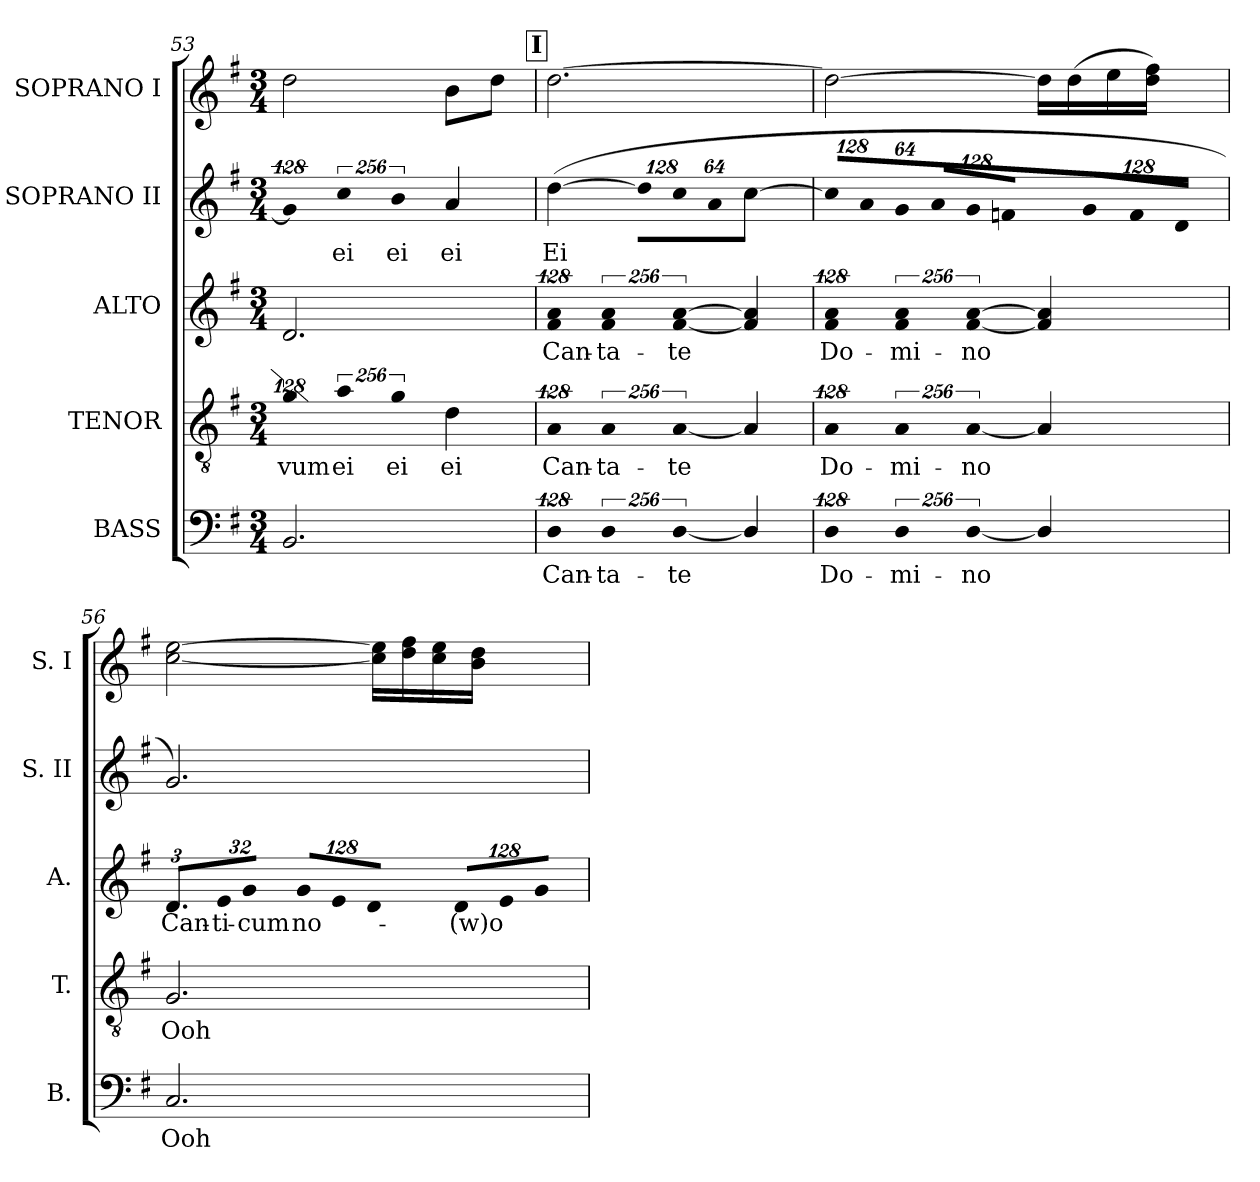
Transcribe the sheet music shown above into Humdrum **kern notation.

**kern	**text	**kern	**text	**kern	**text	**kern	**text	**kern
*part5	*part5	*part4	*part4	*part3	*part3	*part2	*part2	*part1
*staff5	*staff5	*staff4	*staff4	*staff3	*staff3	*staff2	*staff2	*staff1
*I"BASS	*	*I"TENOR	*	*I"ALTO	*	*I"SOPRANO II	*	*I"SOPRANO I
*I'B.	*	*I'T.	*	*I'A.	*	*I'S. II	*	*I'S. I
*clefF4	*	*clefGv2	*	*clefG2	*	*clefG2	*	*clefG2
*	*	*ITrd7c12	*	*	*	*	*	*
*k[f#]	*	*k[f#]	*	*k[f#]	*	*k[f#]	*	*k[f#]
*G:	*	*G:	*	*G:	*	*G:	*	*G:
*M3/4	*	*M3/4	*	*M3/4	*	*M3/4	*	*M3/4
=53	=53	=53	=53	=53	=53	=53	=53	=53
!	!	!LO:N:vis=4	!	!	!	!	!	!
!	!	!	!LO:LY:b:color=#000000	!	!	!LO:N:vis=4	!	!
2.BBi/	.	512%85Gi\	vum	2.di/	.	512%85gi/]	.	2ddi\
!	!	!LO:N:vis=4	!	!	!	!	!	!
!	!	!	!LO:LY:b:color=#000000	!	!	!LO:N:vis=4	!	!
!	!	!	!	!	!	!	!LO:LY:b:color=#000000	!
.	.	1024%171Ai\	ei	.	.	1024%171cci\	ei	.
!	!	!LO:N:vis=4	!	!	!	!	!	!
!	!	!	!LO:LY:b:color=#000000	!	!	!LO:N:vis=4	!	!
!	!	!	!	!	!	!	!LO:LY:b:color=#000000	!
.	.	1024%171Gi\	ei	.	.	1024%171bi/	ei	.
!	!	!	!LO:LY:b:color=#000000	!	!	!	!	!
!	!	!	!	!	!	!	!LO:LY:b:color=#000000	!
.	.	4Di\	ei	.	.	4ai/	ei	8bi\L
.	.	.	.	.	.	.	.	8ddi\J
!!LO:REH:place=s1:B:color=#000000:enc=box:fs=19.4262:t=I
=54	=54	=54	=54	=54	=54	=54	=54	=54
!LO:N:vis=4	!	!	!	!	!	!	!	!
!	!LO:LY:b:color=#000000	!LO:N:vis=4	!	!	!	!	!	!
!	!	!	!LO:LY:b:color=#000000	!LO:N:vis=4	!	!	!	!
!	!	!	!	!	!LO:LY:b:color=#000000	!	!	!
!	!	!	!	!	!	!	!LO:LY:b:color=#000000	!
512%85Di/	Can-	512%85AAi/	Can-	512%85f#i/ 512%85ai	Can-	([>4ddi\	Ei	[>2.ddi\
!LO:N:vis=4	!	!	!	!	!	!	!	!
!	!LO:LY:b:color=#000000	!LO:N:vis=4	!	!	!	!	!	!
!	!	!	!LO:LY:b:color=#000000	!LO:N:vis=4	!	!	!	!
!	!	!	!	!	!LO:LY:b:color=#000000	!	!	!
1024%171Di/	-ta-	1024%171AAi/	-ta-	1024%171f#i/ 1024%171ai	-ta-	.	.	.
*	*	*	*	*	*	*Xbrackettup	*	*
!	!	!	!	!	!	!LO:N:vis=8	!	!
.	.	.	.	.	.	1024%85ddi\L]	.	.
!LO:N:vis=4	!	!	!	!	!	!	!	!
!	!LO:LY:b:color=#000000	!LO:N:vis=4	!	!	!	!	!	!
!	!	!	!LO:LY:b:color=#000000	!LO:N:vis=4	!	!	!	!
!	!	!	!	!	!LO:LY:b:color=#000000	!LO:N:vis=8	!	!
[<1024%171Di/	-te	[<1024%171AAi/	-te	[<1024%171f#i/ [>1024%171ai	-te	1024%85cci\	.	.
!	!	!	!	!	!	!LO:N:vis=8	!	!
.	.	.	.	.	.	512%43ai\J	.	.
4Di/]	.	4AAi/]	.	4f#i/] 4ai]	.	[>4cci\	.	.
!!LO:LB:g=z
=55	=55	=55	=55	=55	=55	=55	=55	=55
!LO:N:vis=4	!	!	!	!	!	!	!	!
!	!LO:LY:b:color=#000000	!LO:N:vis=4	!	!	!	!	!	!
!	!	!	!LO:LY:b:color=#000000	!LO:N:vis=4	!	!	!	!
!	!	!	!	!	!LO:LY:b:color=#000000	!LO:N:vis=8	!	!
512%85Di/	Do-	512%85AAi/	Do-	512%85f#i/ 512%85ai	Do-	1024%85cci/L]	.	2ddi\_>
!	!	!	!	!	!	!LO:N:vis=8	!	!
.	.	.	.	.	.	1024%85ai/	.	.
!LO:N:vis=4	!	!	!	!	!	!	!	!
!	!LO:LY:b:color=#000000	!LO:N:vis=4	!	!	!	!	!	!
!	!	!	!LO:LY:b:color=#000000	!LO:N:vis=4	!	!	!	!
!	!	!	!	!	!LO:LY:b:color=#000000	!LO:N:vis=8	!	!
1024%171Di/	-mi-	1024%171AAi/	-mi-	1024%171f#i/ 1024%171ai	-mi-	512%43gi/J	.	.
!	!	!	!	!	!	!LO:N:vis=8	!	!
.	.	.	.	.	.	1024%85ai/L	.	.
!LO:N:vis=4	!	!	!	!	!	!	!	!
!	!LO:LY:b:color=#000000	!LO:N:vis=4	!	!	!	!	!	!
!	!	!	!LO:LY:b:color=#000000	!LO:N:vis=4	!	!	!	!
!	!	!	!	!	!LO:LY:b:color=#000000	!LO:N:vis=8	!	!
[<1024%171Di/	-no	[<1024%171AAi/	-no	[<1024%171f#i/ [>1024%171ai	-no	1024%85gi/	.	.
!	!	!	!	!	!	!LO:N:vis=8	!	!
.	.	.	.	.	.	512%43fni/J	.	.
!	!	!	!	!	!	!LO:N:vis=8	!	!
4Di/]	.	4AAi/]	.	4f#i/] 4ai]	.	1024%85gi/L	.	16ddi\LL]
.	.	.	.	.	.	.	.	(16ddi\
!	!	!	!	!	!	!LO:N:vis=8	!	!
.	.	.	.	.	.	1024%85fi/	.	.
.	.	.	.	.	.	.	.	16eei\
!	!	!	!	!	!	!LO:N:vis=8	!	!
.	.	.	.	.	.	512%43di/J	.	.
.	.	.	.	.	.	.	.	16ddi\ 16ff#iJJ)
=56	=56	=56	=56	=56	=56	=56	=56	=56
!	!LO:LY:b:color=#000000	!	!	!	!	!	!	!
!	!	!	!LO:LY:b:color=#000000	!	!	!	!	!
*	*	*	*	*Xbrackettup	*	*	*	*
!	!	!	!	!	!LO:LY:b:color=#000000	!	!	!
2.Ci/	Ooh	2.GGi/	Ooh	12.di/L	Can-	2.gi/)	.	[<2cci\ [>2eei
!	!	!	!	!LO:N:vis=16	!	!	!	!
!	!	!	!	!	!LO:LY:b:color=#000000	!	!	!
.	.	.	.	512%21ei/k	-ti-	.	.	.
!	!	!	!	!LO:N:vis=8	!	!	!	!
!	!	!	!	!	!LO:LY:b:color=#000000	!	!	!
.	.	.	.	512%43gi/J	-cum	.	.	.
!	!	!	!	!LO:N:vis=8	!	!	!	!
!	!	!	!	!	!LO:LY:b:color=#000000	!	!	!
.	.	.	.	1024%85gi/L	no-	.	.	.
!	!	!	!	!LO:N:vis=8	!	!	!	!
.	.	.	.	1024%85ei/	.	.	.	.
!	!	!	!	!LO:N:vis=8	!	!	!	!
.	.	.	.	512%43di/J	.	.	.	.
!	!	!	!	!LO:N:vis=8	!	!	!	!
!	!	!	!	!	!LO:LY:b:color=#000000	!	!	!
.	.	.	.	1024%85di/L	-(w)o	.	.	16cci\] 16eei]LL
.	.	.	.	.	.	.	.	16ddi\ 16ff#i
!	!	!	!	!LO:N:vis=8	!	!	!	!
.	.	.	.	1024%85ei/	.	.	.	.
.	.	.	.	.	.	.	.	16cci\ 16eei
!	!	!	!	!LO:N:vis=8	!	!	!	!
.	.	.	.	512%43gi/J	.	.	.	.
.	.	.	.	.	.	.	.	16bi\ 16ddiJJ
=	=	=	=	=	=	=	=	=
*-	*-	*-	*-	*-	*-	*-	*-	*-
